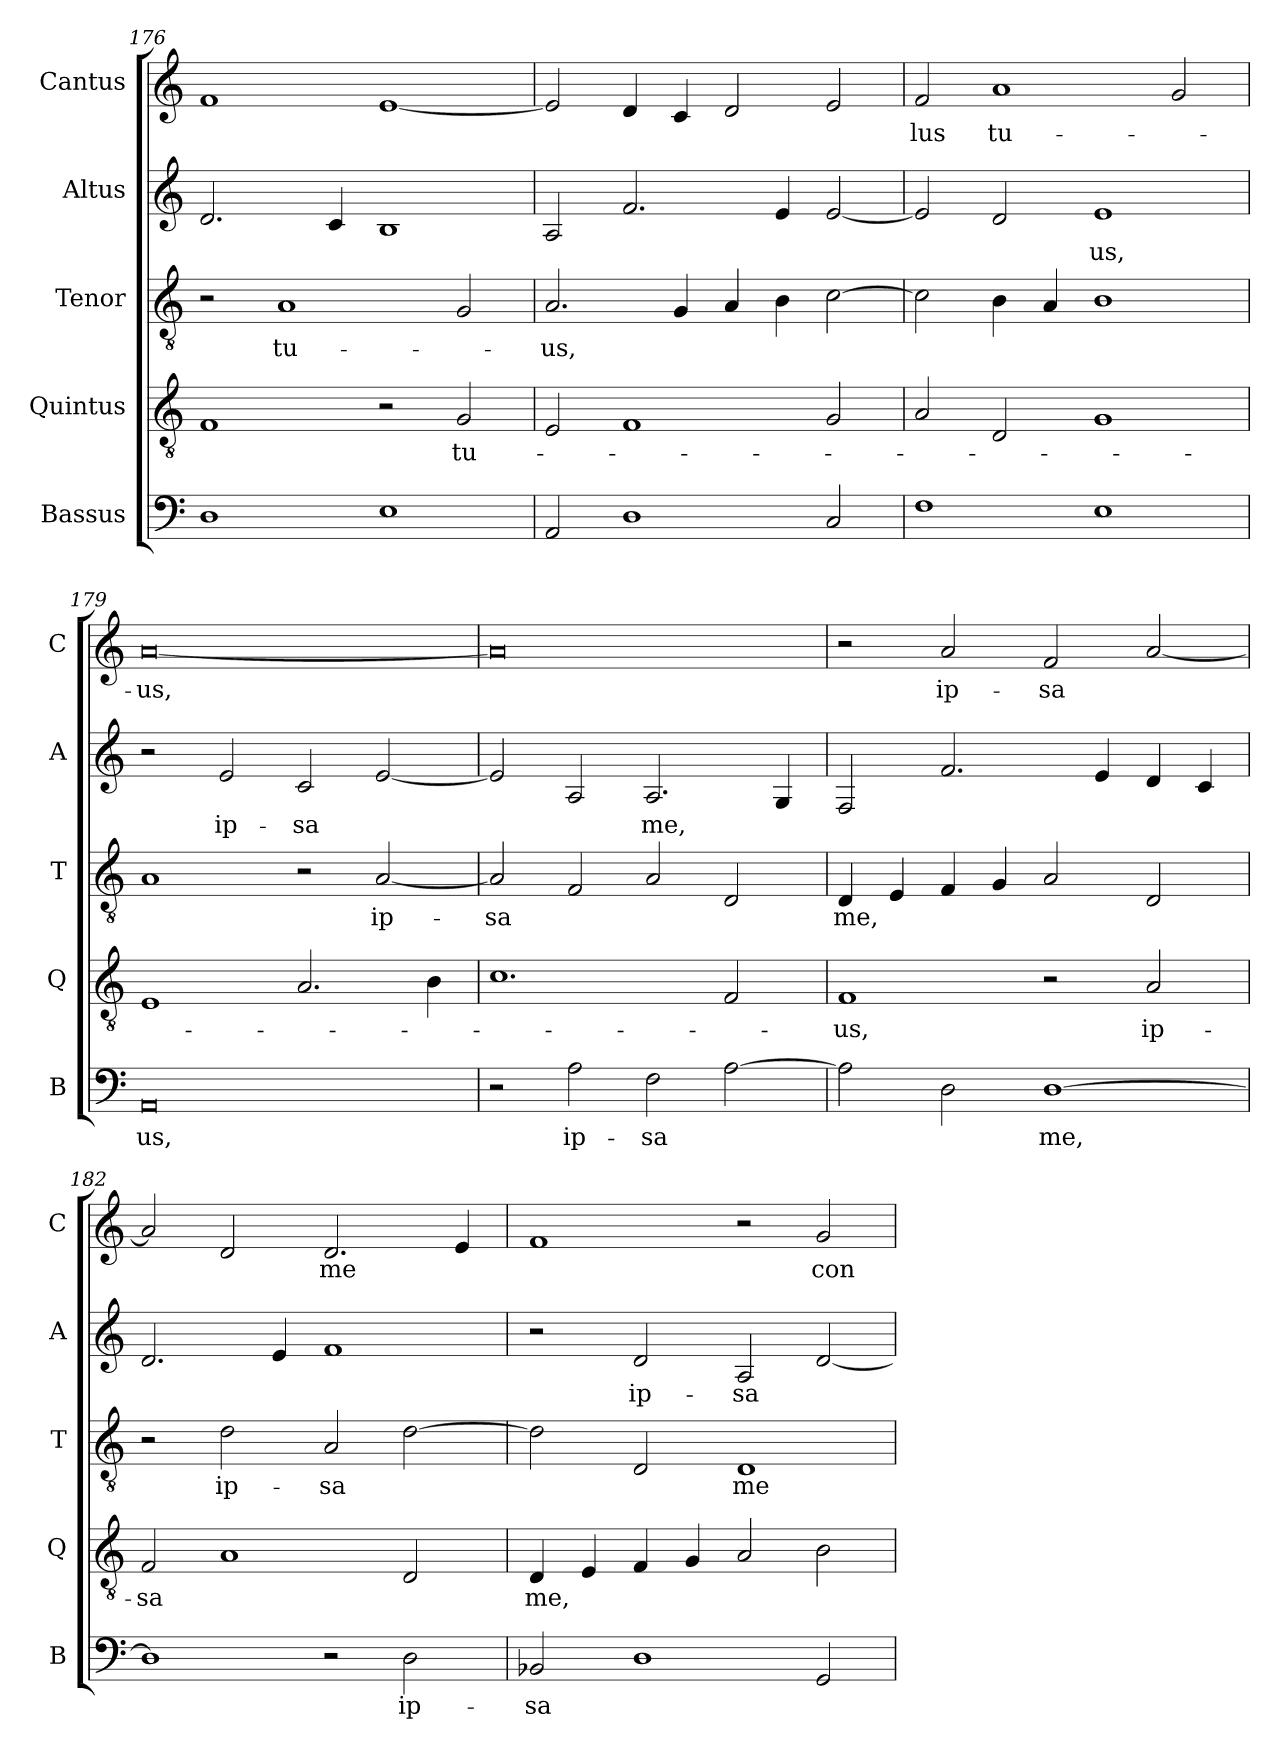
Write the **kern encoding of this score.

**kern	**text	**kern	**text	**kern	**text	**kern	**text	**kern	**text
*part5	*part5	*part4	*part4	*part3	*part3	*part2	*part2	*part1	*part1
*staff5	*staff5	*staff4	*staff4	*staff3	*staff3	*staff2	*staff2	*staff1	*staff1
*I"Bassus	*	*I"Quintus	*	*I"Tenor	*	*I"Altus	*	*I"Cantus	*
*I'B	*	*I'Q	*	*I'T	*	*I'A	*	*I'C	*
*clefF4	*	*clefGv2	*	*clefGv2	*	*clefG2	*	*clefG2	*
*k[]	*	*k[]	*	*k[]	*	*k[]	*	*k[]	*
*C:	*	*C:	*	*C:	*	*C:	*	*C:	*
=176	=176	=176	=176	=176	=176	=176	=176	=176	=176
1D	.	1F	.	2r	.	2.d/	.	1f	.
!	!	!	!	!	!LO:LY:b	!	!	!	!
.	.	.	.	1A	tu-	.	.	.	.
.	.	.	.	.	.	4c/	.	.	.
1E	.	2r	.	.	.	1B	.	[1e	.
!	!	!	!LO:LY:b	!	!	!	!	!	!
.	.	2G/	tu-	2G/	.	.	.	.	.
=177	=177	=177	=177	=177	=177	=177	=177	=177	=177
!	!	!	!	!	!LO:LY:b	!	!	!	!
2AA/	.	2E/	.	2.A/	-us,	2A/	.	2e/]	.
1D	.	1F	.	.	.	2.f/	.	4d/	.
.	.	.	.	4G/	.	.	.	4c/	.
.	.	.	.	4A/	.	.	.	2d/	.
.	.	.	.	4B\	.	4e/	.	.	.
2C/	.	2G/	.	[2c\	.	[2e/	.	2e/	.
=178	=178	=178	=178	=178	=178	=178	=178	=178	=178
!	!	!	!	!	!	!	!	!	!LO:LY:b
1F	.	2A/	.	2c\]	.	2e/]	.	2f/	-lus
!	!	!	!	!	!	!	!	!	!LO:LY:b
.	.	2D/	.	4B\	.	2d/	.	1a	tu-
.	.	.	.	4A/	.	.	.	.	.
!	!	!	!	!	!	!	!LO:LY:b	!	!
1E	.	1G	.	1B	.	1e	-us,	.	.
.	.	.	.	.	.	.	.	2g/	.
=179	=179	=179	=179	=179	=179	=179	=179	=179	=179
!	!LO:LY:b	!	!	!	!	!	!	!	!LO:LY:b
0AA	-us,	1E	.	1A	.	2r	.	[0a	-us,
!	!	!	!	!	!	!	!LO:LY:b	!	!
.	.	.	.	.	.	2e/	ip-	.	.
!	!	!	!	!	!	!	!LO:LY:b	!	!
.	.	2.A/	.	2r	.	2c/	-sa	.	.
!	!	!	!	!	!LO:LY:b	!	!	!	!
.	.	.	.	[2A/	ip-	[2e/	.	.	.
.	.	4B\	.	.	.	.	.	.	.
=180	=180	=180	=180	=180	=180	=180	=180	=180	=180
!	!	!	!	!	!LO:LY:b	!	!	!	!
2r	.	1.c	.	2A/]	-sa	2e/]	.	0a]	.
!	!LO:LY:b	!	!	!	!	!	!	!	!
2A\	ip-	.	.	2F/	.	2A/	.	.	.
!	!LO:LY:b	!	!	!	!	!	!LO:LY:b	!	!
2F\	-sa	.	.	2A/	.	2.A/	me,	.	.
[2A\	.	2F/	.	2D/	.	.	.	.	.
.	.	.	.	.	.	4G/	.	.	.
!!LO:LB:g=z
=181	=181	=181	=181	=181	=181	=181	=181	=181	=181
!	!	!	!LO:LY:b	!	!LO:LY:b	!	!	!	!
2A\]	.	1F	-us,	4D/	me,	2F/	.	2r	.
.	.	.	.	4E/	.	.	.	.	.
!	!	!	!	!	!	!	!	!	!LO:LY:b
2D\	.	.	.	4F/	.	2.f/	.	2a/	ip-
.	.	.	.	4G/	.	.	.	.	.
!	!LO:LY:b	!	!	!	!	!	!	!	!LO:LY:b
[1D	me,	2r	.	2A/	.	.	.	2f/	-sa
.	.	.	.	.	.	4e/	.	.	.
!	!	!	!LO:LY:b	!	!	!	!	!	!
.	.	2A/	ip-	2D/	.	4d/	.	[2a/	.
.	.	.	.	.	.	4c/	.	.	.
=182	=182	=182	=182	=182	=182	=182	=182	=182	=182
!	!	!	!LO:LY:b	!	!	!	!	!	!
1D]	.	2F/	-sa	2r	.	2.d/	.	2a/]	.
!	!	!	!	!	!LO:LY:b	!	!	!	!
.	.	1A	.	2d\	ip-	.	.	2d/	.
.	.	.	.	.	.	4e/	.	.	.
!	!	!	!	!	!LO:LY:b	!	!	!	!LO:LY:b
2r	.	.	.	2A/	-sa	1f	.	2.d/	me
!	!LO:LY:b	!	!	!	!	!	!	!	!
2D\	ip-	2D/	.	[2d\	.	.	.	.	.
.	.	.	.	.	.	.	.	4e/	.
=183	=183	=183	=183	=183	=183	=183	=183	=183	=183
!	!LO:LY:b	!	!LO:LY:b	!	!	!	!	!	!
2BB-X/	-sa	4D/	me,	2d\]	.	2r	.	1f	.
.	.	4E/	.	.	.	.	.	.	.
!	!	!	!	!	!	!	!LO:LY:b	!	!
1D	.	4F/	.	2D/	.	2d/	ip-	.	.
.	.	4G/	.	.	.	.	.	.	.
!	!	!	!	!	!LO:LY:b	!	!LO:LY:b	!	!
.	.	2A/	.	1D	me	2A/	-sa	2r	.
!	!	!	!	!	!	!	!	!	!LO:LY:b
2GG/	.	2B\	.	.	.	[2d/	.	2g/	con-
=	=	=	=	=	=	=	=	=	=
*-	*-	*-	*-	*-	*-	*-	*-	*-	*-
